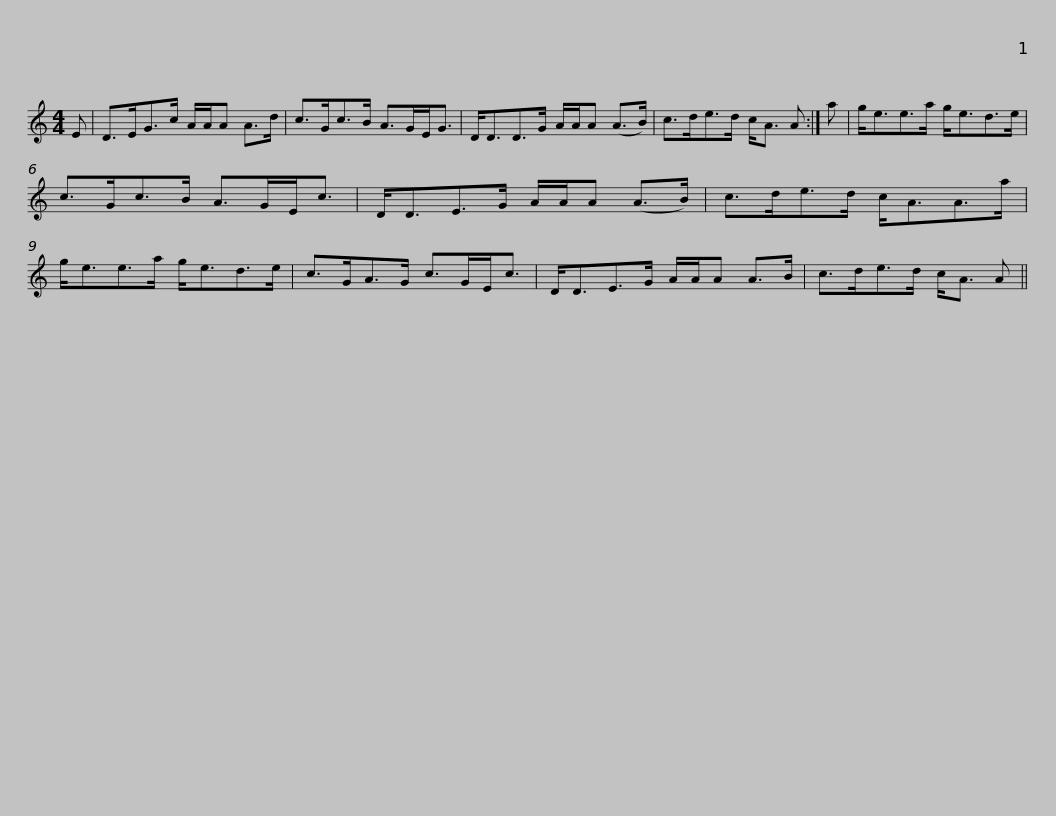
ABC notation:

X:1
L:1/8
M:4/4
I:linebreak $
K:C
V:1 treble
V:1
 E | D>EG>c A/A/A A>d | c>Gc>B A>GE<G | D<DD>G A/A/A (A>B) | c>de>d c<A A :| %5
 a |$ g<ee>a g<ed>e | c>Gc>B A>GE<c | D<DE>G A/A/A (A>B) | c>de>d c<AA>a |$ %10
 g<ee>a g<ed>e | c>GA>G c>GE<c | D<DE>G A/A/A A>B | c>de>d c<A A || %14
